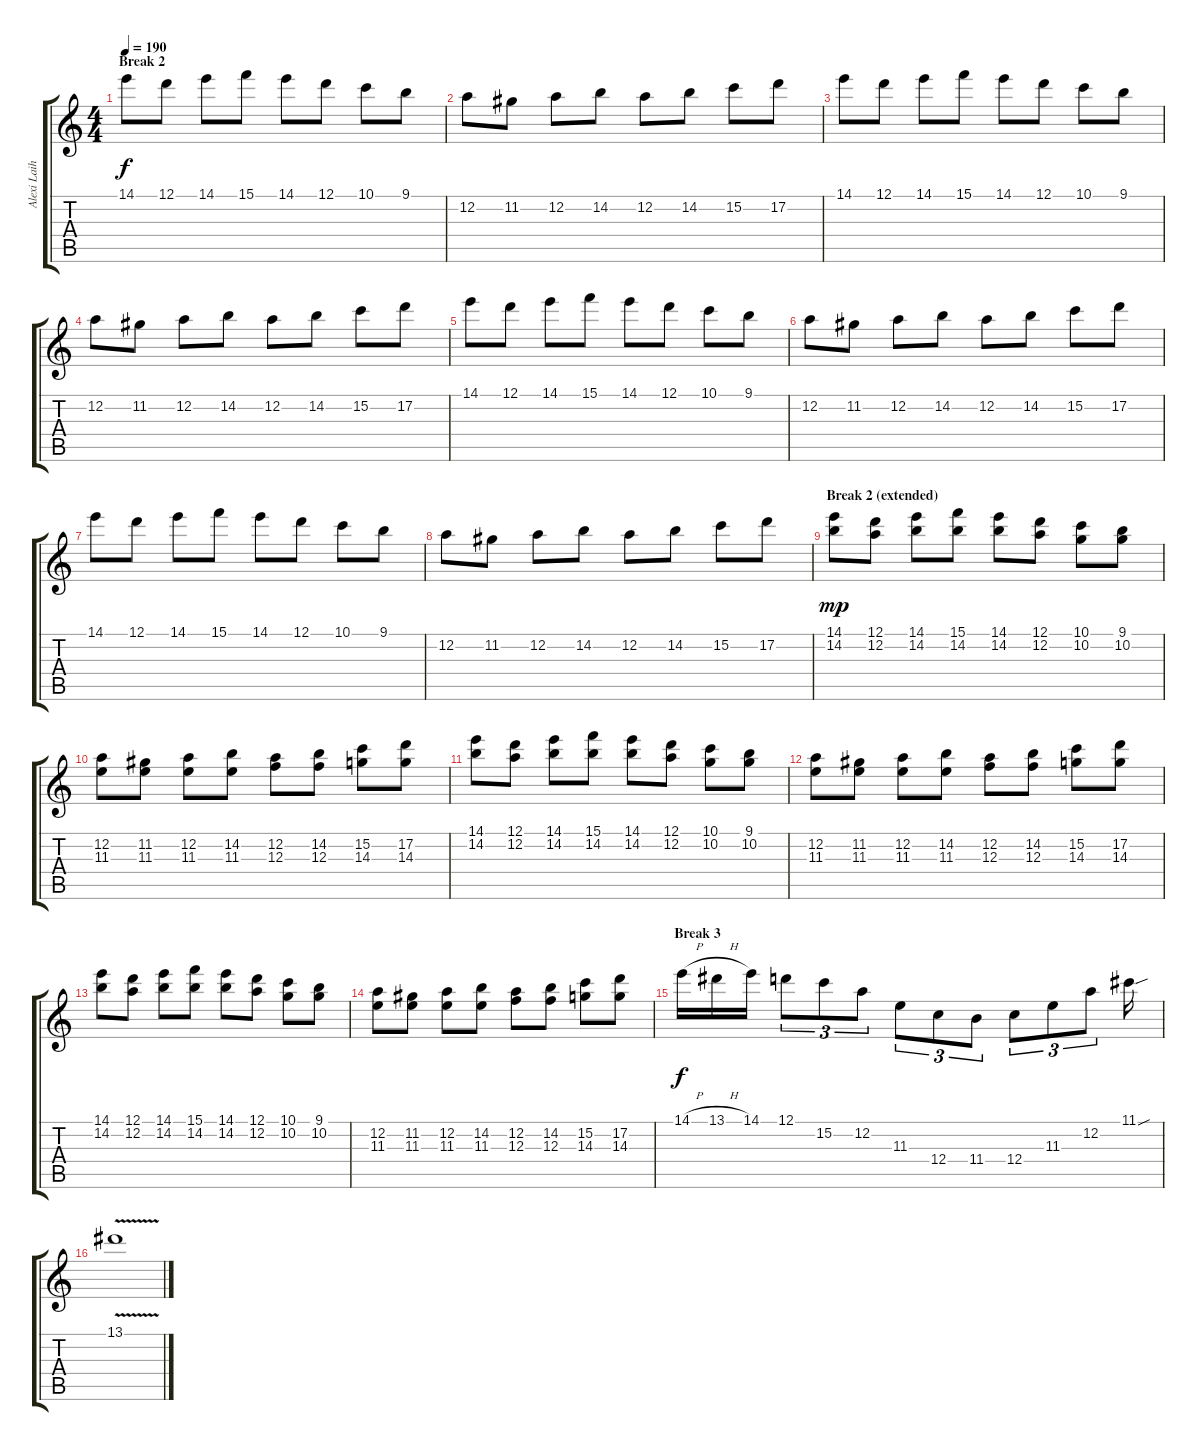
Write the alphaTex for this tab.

\track ("Alexi Laiho (Lead Guitar)" "Alexi Laih") {instrument overdrivenguitar}
\staff {score tabs}
\tuning (D4 A3 F3 C3 G2 D2) {hide}
\ts (4 4)
\section ("" "Break 2")
\tempo 190
\clef g2
\ks c
14.1.8{dy f} 12.1.8 14.1.8 15.1.8 14.1.8 12.1.8 10.1.8 9.1.8 |
12.2.8 11.2.8 12.2.8 14.2.8 12.2.8 14.2.8 15.2.8 17.2.8 |
14.1.8 12.1.8 14.1.8 15.1.8 14.1.8 12.1.8 10.1.8 9.1.8 |
12.2.8 11.2.8 12.2.8 14.2.8 12.2.8 14.2.8 15.2.8 17.2.8 |
14.1.8 12.1.8 14.1.8 15.1.8 14.1.8 12.1.8 10.1.8 9.1.8 |
12.2.8 11.2.8 12.2.8 14.2.8 12.2.8 14.2.8 15.2.8 17.2.8 |
14.1.8 12.1.8 14.1.8 15.1.8 14.1.8 12.1.8 10.1.8 9.1.8 |
12.2.8 11.2.8 12.2.8 14.2.8 12.2.8 14.2.8 15.2.8 17.2.8 |
\section ("" "Break 2 (extended)")
(14.1 14.2).8{dy mp} (12.1 12.2).8 (14.1 14.2).8 (15.1 14.2).8 (14.1 14.2).8 (12.1 12.2).8 (10.1 10.2).8 (9.1 10.2).8 |
(12.2 11.3).8 (11.2 11.3).8 (12.2 11.3).8 (14.2 11.3).8 (12.2 12.3).8 (14.2 12.3).8 (15.2 14.3).8 (17.2 14.3).8 |
(14.1 14.2).8 (12.1 12.2).8 (14.1 14.2).8 (15.1 14.2).8 (14.1 14.2).8 (12.1 12.2).8 (10.1 10.2).8 (9.1 10.2).8 |
(12.2 11.3).8 (11.2 11.3).8 (12.2 11.3).8 (14.2 11.3).8 (12.2 12.3).8 (14.2 12.3).8 (15.2 14.3).8 (17.2 14.3).8 |
(14.1 14.2).8 (12.1 12.2).8 (14.1 14.2).8 (15.1 14.2).8 (14.1 14.2).8 (12.1 12.2).8 (10.1 10.2).8 (9.1 10.2).8 |
(12.2 11.3).8 (11.2 11.3).8 (12.2 11.3).8 (14.2 11.3).8 (12.2 12.3).8 (14.2 12.3).8 (15.2 14.3).8 (17.2 14.3).8 |
\section ("" "Break 3")
14.1{h}.16{dy f} 13.1{h}.16 14.1.16 12.1.8{tu (3 2)} 15.2.8{tu (3 2)} 12.2.8{tu (3 2)} 11.3.8{tu (3 2)} 12.4.8{tu (3 2)} 11.4.8{tu (3 2)} 12.4.8{tu (3 2)} 11.3.8{tu (3 2)} 12.2.8{tu (3 2)} 11.1{sou}.16 |
13.1{v}.1
